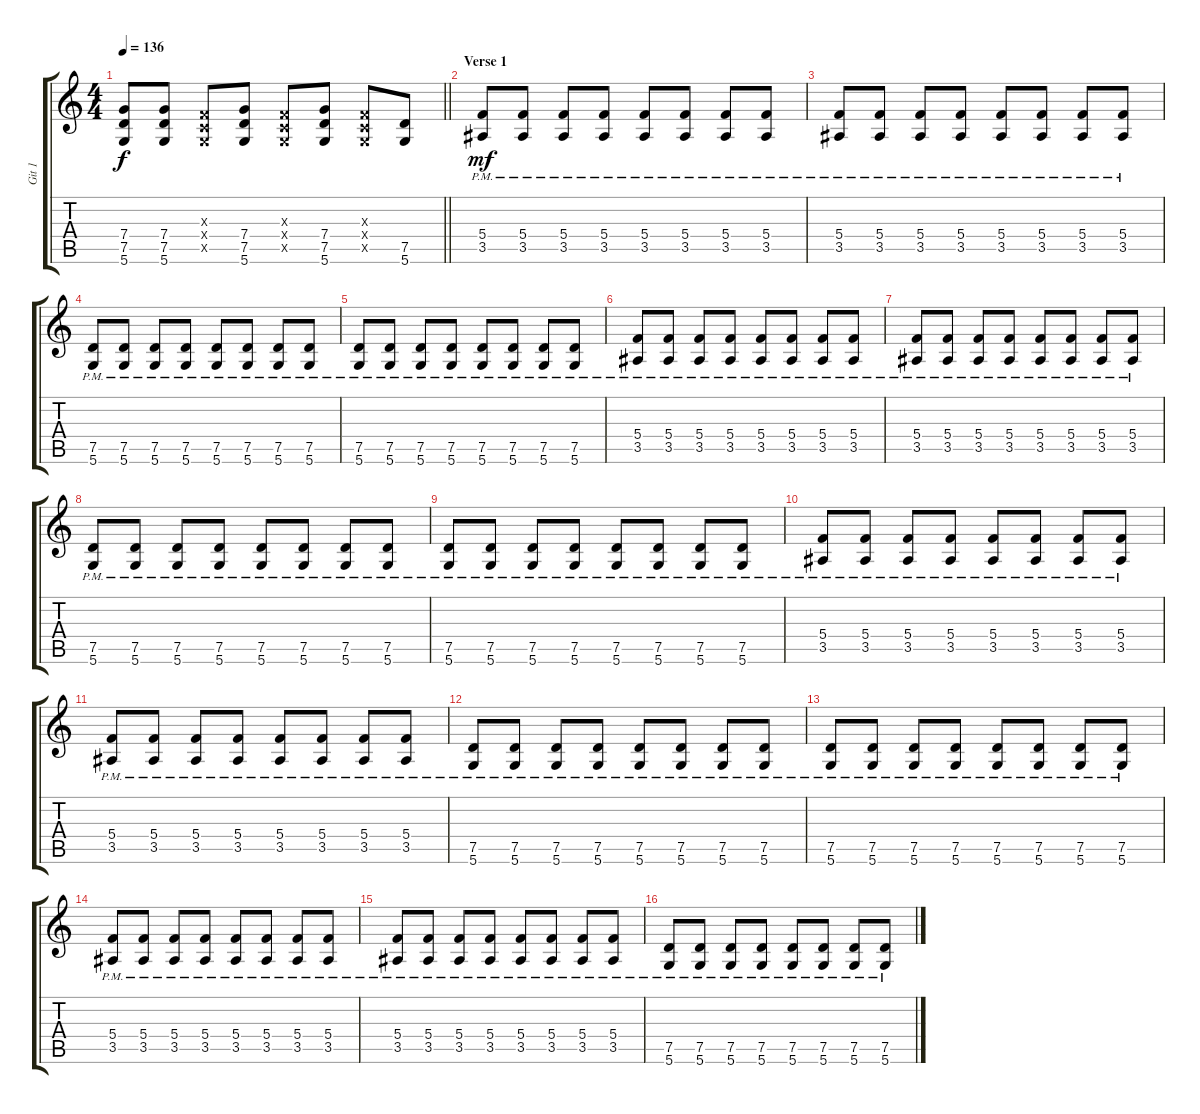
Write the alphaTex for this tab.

\track ("Git 1" "Git 1") {instrument distortionguitar}
\staff {score tabs}
\tuning (D4 A3 F3 C3 G2 D2) {hide}
\ts (4 4)
\tempo 136
\clef g2
\barLineRight lightlight
\ks c
(7.4 7.5 5.6).8{dy f} (7.4 7.5 5.6).8 (0.3{x} 0.4{x} 0.5{x}).8 (7.4 7.5 5.6).8 (0.3{x} 0.4{x} 0.5{x}).8 (7.4 7.5 5.6).8 (0.3{x} 0.4{x} 0.5{x}).8 (7.5 5.6).8 |
\section ("" "Verse 1")
(5.4{pm} 3.5{pm}).8{dy mf} (5.4{pm} 3.5{pm}).8 (5.4{pm} 3.5{pm}).8 (5.4{pm} 3.5{pm}).8 (5.4{pm} 3.5{pm}).8 (5.4{pm} 3.5{pm}).8 (5.4{pm} 3.5{pm}).8 (5.4{pm} 3.5{pm}).8 |
(5.4{pm} 3.5{pm}).8 (5.4{pm} 3.5{pm}).8 (5.4{pm} 3.5{pm}).8 (5.4{pm} 3.5{pm}).8 (5.4{pm} 3.5{pm}).8 (5.4{pm} 3.5{pm}).8 (5.4{pm} 3.5{pm}).8 (5.4{pm} 3.5{pm}).8 |
(7.5{pm} 5.6{pm}).8 (7.5{pm} 5.6{pm}).8 (7.5{pm} 5.6{pm}).8 (7.5{pm} 5.6{pm}).8 (7.5{pm} 5.6{pm}).8 (7.5{pm} 5.6{pm}).8 (7.5{pm} 5.6{pm}).8 (7.5{pm} 5.6{pm}).8 |
(7.5{pm} 5.6{pm}).8 (7.5{pm} 5.6{pm}).8 (7.5{pm} 5.6{pm}).8 (7.5{pm} 5.6{pm}).8 (7.5{pm} 5.6{pm}).8 (7.5{pm} 5.6{pm}).8 (7.5{pm} 5.6{pm}).8 (7.5{pm} 5.6{pm}).8 |
(5.4{pm} 3.5{pm}).8 (5.4{pm} 3.5{pm}).8 (5.4{pm} 3.5{pm}).8 (5.4{pm} 3.5{pm}).8 (5.4{pm} 3.5{pm}).8 (5.4{pm} 3.5{pm}).8 (5.4{pm} 3.5{pm}).8 (5.4{pm} 3.5{pm}).8 |
(5.4{pm} 3.5{pm}).8 (5.4{pm} 3.5{pm}).8 (5.4{pm} 3.5{pm}).8 (5.4{pm} 3.5{pm}).8 (5.4{pm} 3.5{pm}).8 (5.4{pm} 3.5{pm}).8 (5.4{pm} 3.5{pm}).8 (5.4{pm} 3.5{pm}).8 |
(7.5{pm} 5.6{pm}).8 (7.5{pm} 5.6{pm}).8 (7.5{pm} 5.6{pm}).8 (7.5{pm} 5.6{pm}).8 (7.5{pm} 5.6{pm}).8 (7.5{pm} 5.6{pm}).8 (7.5{pm} 5.6{pm}).8 (7.5{pm} 5.6{pm}).8 |
(7.5{pm} 5.6{pm}).8 (7.5{pm} 5.6{pm}).8 (7.5{pm} 5.6{pm}).8 (7.5{pm} 5.6{pm}).8 (7.5{pm} 5.6{pm}).8 (7.5{pm} 5.6{pm}).8 (7.5{pm} 5.6{pm}).8 (7.5{pm} 5.6{pm}).8 |
(5.4{pm} 3.5{pm}).8 (5.4{pm} 3.5{pm}).8 (5.4{pm} 3.5{pm}).8 (5.4{pm} 3.5{pm}).8 (5.4{pm} 3.5{pm}).8 (5.4{pm} 3.5{pm}).8 (5.4{pm} 3.5{pm}).8 (5.4{pm} 3.5{pm}).8 |
(5.4{pm} 3.5{pm}).8 (5.4{pm} 3.5{pm}).8 (5.4{pm} 3.5{pm}).8 (5.4{pm} 3.5{pm}).8 (5.4{pm} 3.5{pm}).8 (5.4{pm} 3.5{pm}).8 (5.4{pm} 3.5{pm}).8 (5.4{pm} 3.5{pm}).8 |
(7.5{pm} 5.6{pm}).8 (7.5{pm} 5.6{pm}).8 (7.5{pm} 5.6{pm}).8 (7.5{pm} 5.6{pm}).8 (7.5{pm} 5.6{pm}).8 (7.5{pm} 5.6{pm}).8 (7.5{pm} 5.6{pm}).8 (7.5{pm} 5.6{pm}).8 |
(7.5{pm} 5.6{pm}).8 (7.5{pm} 5.6{pm}).8 (7.5{pm} 5.6{pm}).8 (7.5{pm} 5.6{pm}).8 (7.5{pm} 5.6{pm}).8 (7.5{pm} 5.6{pm}).8 (7.5{pm} 5.6{pm}).8 (7.5{pm} 5.6{pm}).8 |
(5.4{pm} 3.5{pm}).8 (5.4{pm} 3.5{pm}).8 (5.4{pm} 3.5{pm}).8 (5.4{pm} 3.5{pm}).8 (5.4{pm} 3.5{pm}).8 (5.4{pm} 3.5{pm}).8 (5.4{pm} 3.5{pm}).8 (5.4{pm} 3.5{pm}).8 |
(5.4{pm} 3.5{pm}).8 (5.4{pm} 3.5{pm}).8 (5.4{pm} 3.5{pm}).8 (5.4{pm} 3.5{pm}).8 (5.4{pm} 3.5{pm}).8 (5.4{pm} 3.5{pm}).8 (5.4{pm} 3.5{pm}).8 (5.4{pm} 3.5{pm}).8 |
(7.5{pm} 5.6{pm}).8 (7.5{pm} 5.6{pm}).8 (7.5{pm} 5.6{pm}).8 (7.5{pm} 5.6{pm}).8 (7.5{pm} 5.6{pm}).8 (7.5{pm} 5.6{pm}).8 (7.5{pm} 5.6{pm}).8 (7.5{pm} 5.6{pm}).8
